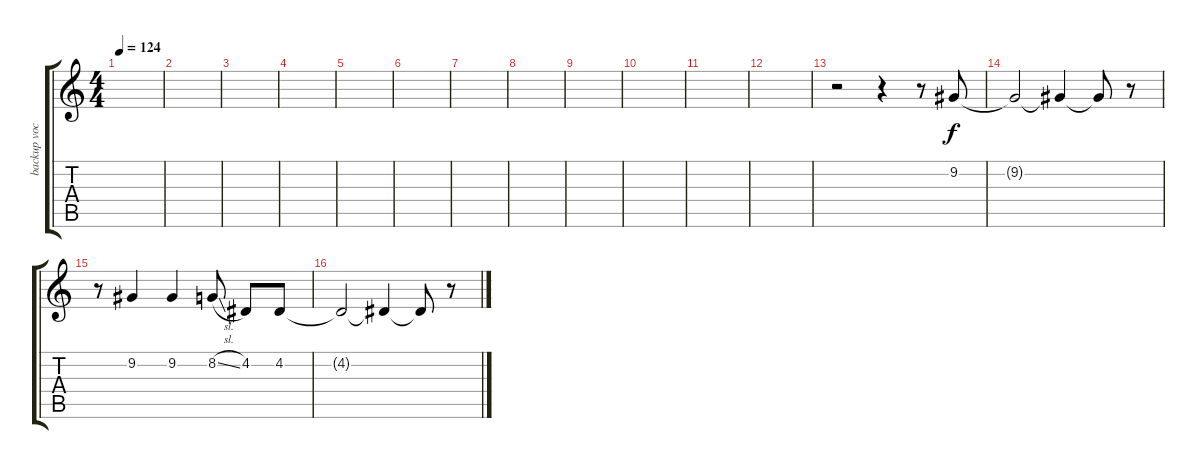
\track ("backup vocals" "backup voc") {instrument lead6voice}
\staff {score tabs}
\tuning (E4 B3 G3 D3 A2 E2) {hide}
\ts (4 4)
\tempo 124
\clef g2
\ks c
|
|
|
|
|
|
|
|
|
|
|
|
r.2 r.4 r.8 9.2.8 |
9.2{t}.2 9.2{t}.4 9.2{t}.8 r.8 |
r.8 9.2.4 9.2.4 8.2{sl}.8 4.2.8 4.2.8 |
4.2{t}.2 4.2{t}.4 4.2{t}.8 r.8
